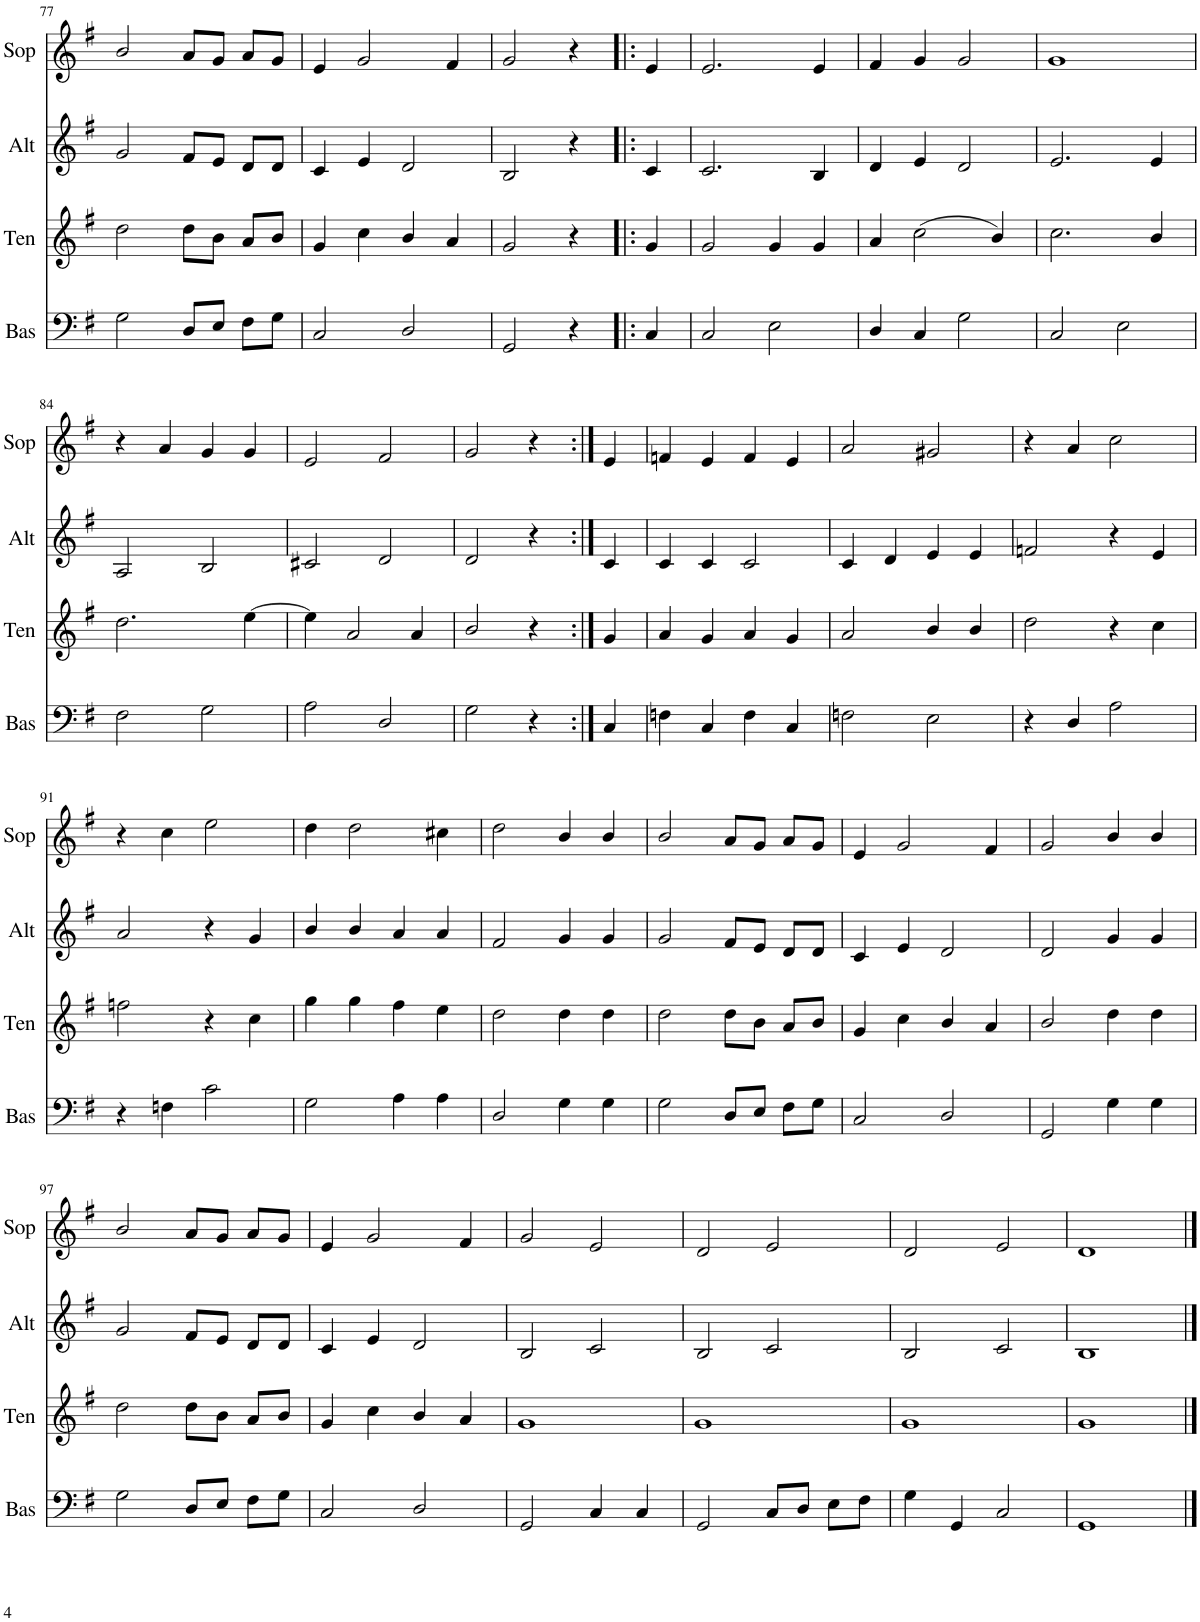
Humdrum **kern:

**kern	**kern	**kern	**kern
*part4	*part3	*part2	*part1
*staff4	*staff3	*staff2	*staff1
*I"Bas	*I"Ten	*I"Alt	*I"Sop
*I'Bas	*I'Ten	*I'Alt	*I'Sop
!!LO:PB:g=z
*clefF4	*clefG2	*clefG2	*clefG2
*k[f#]	*k[f#]	*k[f#]	*k[f#]
*M4/4	*M4/4	*M4/4	*M4/4
=77	=77	=77	=77
2G\	2dd\	2g/	2b/
8D/L	8dd\L	8f#/L	8a/L
8E/J	8b\J	8e/J	8g/J
8F#\L	8a/L	8d/L	8a/L
8G\J	8b/J	8d/J	8g/J
=78	=78	=78	=78
2C/	4g/	4c/	4e/
.	4cc\	4e/	2g/
2D/	4b/	2d/	.
.	4a/	.	4f#/
=79	=79	=79	=79
2GG/	2g/	2B/	2g/
4r	4r	4r	4r
=80!|:	=80!|:	=80!|:	=80!|:
4C/	4g/	4c/	4e/
=81	=81	=81	=81
2C/	2g/	2.c/	2.e/
2E\	4g/	.	.
.	4g/	4B/	4e/
=82	=82	=82	=82
4D/	4a/	4d/	4f#/
4C/	(2cc\	4e/	4g/
2G\	.	2d/	2g/
.	4b/)	.	.
=83	=83	=83	=83
2C/	2.cc\	2.e/	1g
2E\	.	.	.
.	4b/	4e/	.
!!LO:LB:g=z
=84	=84	=84	=84
2F#\	2.dd\	2A/	4r
.	.	.	4a/
2G\	.	2B/	4g/
.	[4ee\	.	4g/
=85	=85	=85	=85
2A\	4ee\]	2c#X/	2e/
.	2a/	.	.
2D/	.	2d/	2f#/
.	4a/	.	.
=86	=86	=86	=86
2G\	2b/	2d/	2g/
4r	4r	4r	4r
=87:|!	=87:|!	=87:|!	=87:|!
4C/	4g/	4c/	4e/
=88	=88	=88	=88
4Fn\	4a/	4c/	4fn/
4C/	4g/	4c/	4e/
4F\	4a/	2c/	4f/
4C/	4g/	.	4e/
=89	=89	=89	=89
2Fn\	2a/	4c/	2a/
.	.	4d/	.
2E\	4b/	4e/	2g#X/
.	4b/	4e/	.
=90	=90	=90	=90
4r	2dd\	2fn/	4r
4D/	.	.	4a/
2A\	4r	4r	2cc\
.	4cc\	4e/	.
!!LO:LB:g=z
=91	=91	=91	=91
4r	2ffn\	2a/	4r
4Fn\	.	.	4cc\
2c\	4r	4r	2ee\
.	4cc\	4g/	.
=92	=92	=92	=92
2G\	4gg\	4b/	4dd\
.	4gg\	4b/	2dd\
4A\	4ff#\	4a/	.
4A\	4ee\	4a/	4cc#X\
=93	=93	=93	=93
2D/	2dd\	2f#/	2dd\
4G\	4dd\	4g/	4b/
4G\	4dd\	4g/	4b/
=94	=94	=94	=94
2G\	2dd\	2g/	2b/
8D/L	8dd\L	8f#/L	8a/L
8E/J	8b\J	8e/J	8g/J
8F#\L	8a/L	8d/L	8a/L
8G\J	8b/J	8d/J	8g/J
=95	=95	=95	=95
2C/	4g/	4c/	4e/
.	4cc\	4e/	2g/
2D/	4b/	2d/	.
.	4a/	.	4f#/
=96	=96	=96	=96
2GG/	2b/	2d/	2g/
4G\	4dd\	4g/	4b/
4G\	4dd\	4g/	4b/
!!LO:LB:g=z
=97	=97	=97	=97
2G\	2dd\	2g/	2b/
8D/L	8dd\L	8f#/L	8a/L
8E/J	8b\J	8e/J	8g/J
8F#\L	8a/L	8d/L	8a/L
8G\J	8b/J	8d/J	8g/J
=98	=98	=98	=98
2C/	4g/	4c/	4e/
.	4cc\	4e/	2g/
2D/	4b/	2d/	.
.	4a/	.	4f#/
=99	=99	=99	=99
2GG/	1g	2B/	2g/
4C/	.	2c/	2e/
4C/	.	.	.
=100	=100	=100	=100
2GG/	1g	2B/	2d/
8C/L	.	2c/	2e/
8D/J	.	.	.
8E\L	.	.	.
8F#\J	.	.	.
=101	=101	=101	=101
4G\	1g	2B/	2d/
4GG/	.	.	.
2C/	.	2c/	2e/
=102	=102	=102	=102
1GG	1g	1B	1d
==	==	==	==
*-	*-	*-	*-
